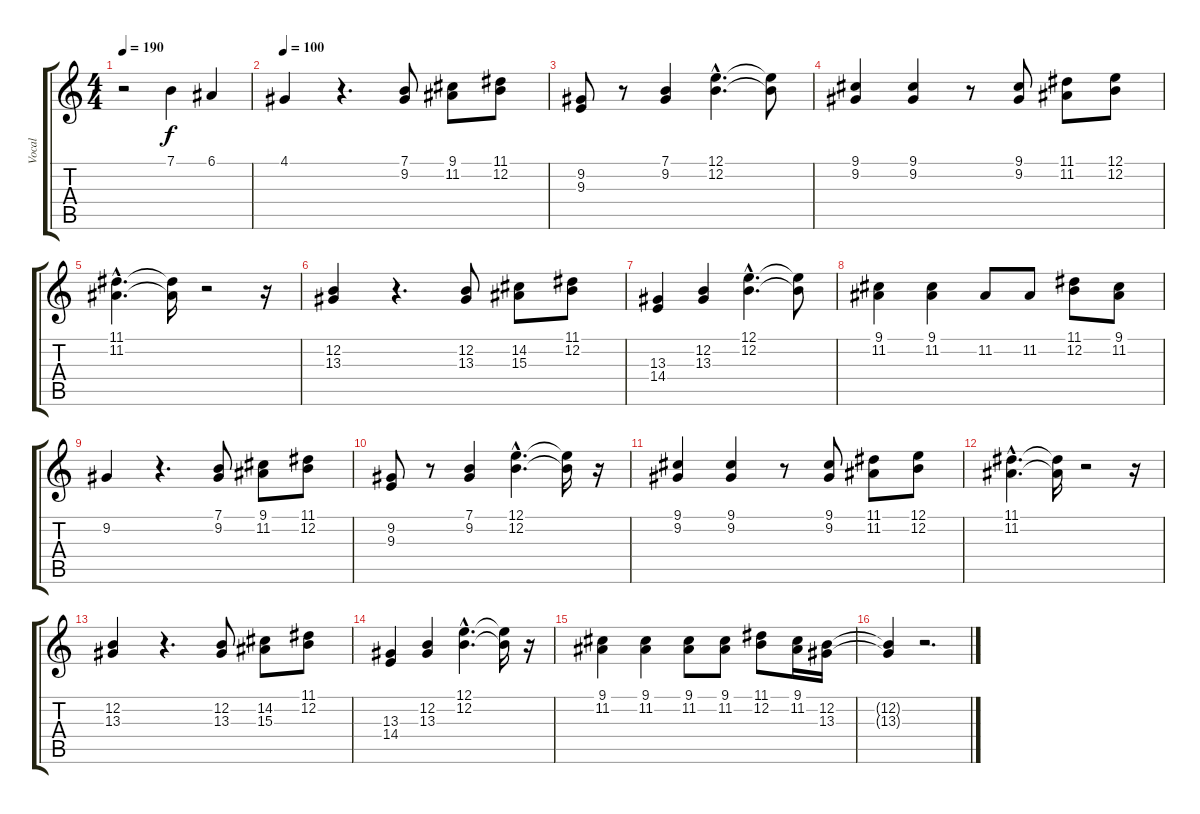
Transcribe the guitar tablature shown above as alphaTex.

\track ("Vocal" "Vocal") {instrument tenorsax}
\staff {score tabs}
\tuning (E4 B3 G3 D3 A2 D2) {hide}
\ts (4 4)
\tempo 190
\clef g2
\ks c
r.2{dy f} 7.1.4 6.1.4 |
\tempo 100
4.1.4 r.4{d} (7.1 9.2).8 (9.1 11.2).8 (11.1 12.2).8 |
(9.2 9.3).8 r.8 (7.1 9.2).4 (12.1{hac} 12.2{hac}).4{d} (12.1{t} 12.2{t}).8 |
(9.1 9.2).4 (9.1 9.2).4 r.8 (9.1 9.2).8 (11.1 11.2).8 (12.1 12.2).8 |
(11.1{hac} 11.2{hac}).4{d} (11.1{t} 11.2{t}).16 r.2 r.16 |
(12.2 13.3).4 r.4{d} (12.2 13.3).8 (14.2 15.3).8 (11.1 12.2).8 |
(13.3 14.4).4 (12.2 13.3).4 (12.1{hac} 12.2{hac}).4{d} (12.1{t} 12.2{t}).8 |
(9.1 11.2).4 (9.1 11.2).4 11.2.8 11.2.8 (11.1 12.2).8 (9.1 11.2).8 |
9.2.4 r.4{d} (7.1 9.2).8 (9.1 11.2).8 (11.1 12.2).8 |
(9.2 9.3).8 r.8 (7.1 9.2).4 (12.1{hac} 12.2{hac}).4{d} (12.1{t} 12.2{t}).16 r.16 |
(9.1 9.2).4 (9.1 9.2).4 r.8 (9.1 9.2).8 (11.1 11.2).8 (12.1 12.2).8 |
(11.1{hac} 11.2{hac}).4{d} (11.1{t} 11.2{t}).16 r.2 r.16 |
(12.2 13.3).4 r.4{d} (12.2 13.3).8 (14.2 15.3).8 (11.1 12.2).8 |
(13.3 14.4).4 (12.2 13.3).4 (12.1{hac} 12.2{hac}).4{d} (12.1{t} 12.2{t}).16 r.16 |
(9.1 11.2).4 (9.1 11.2).4 (9.1 11.2).8 (9.1 11.2).8 (11.1 12.2).8 (9.1 11.2).16 (12.2 13.3).16 |
(12.2{t} 13.3{t}).4 r.2{d}
